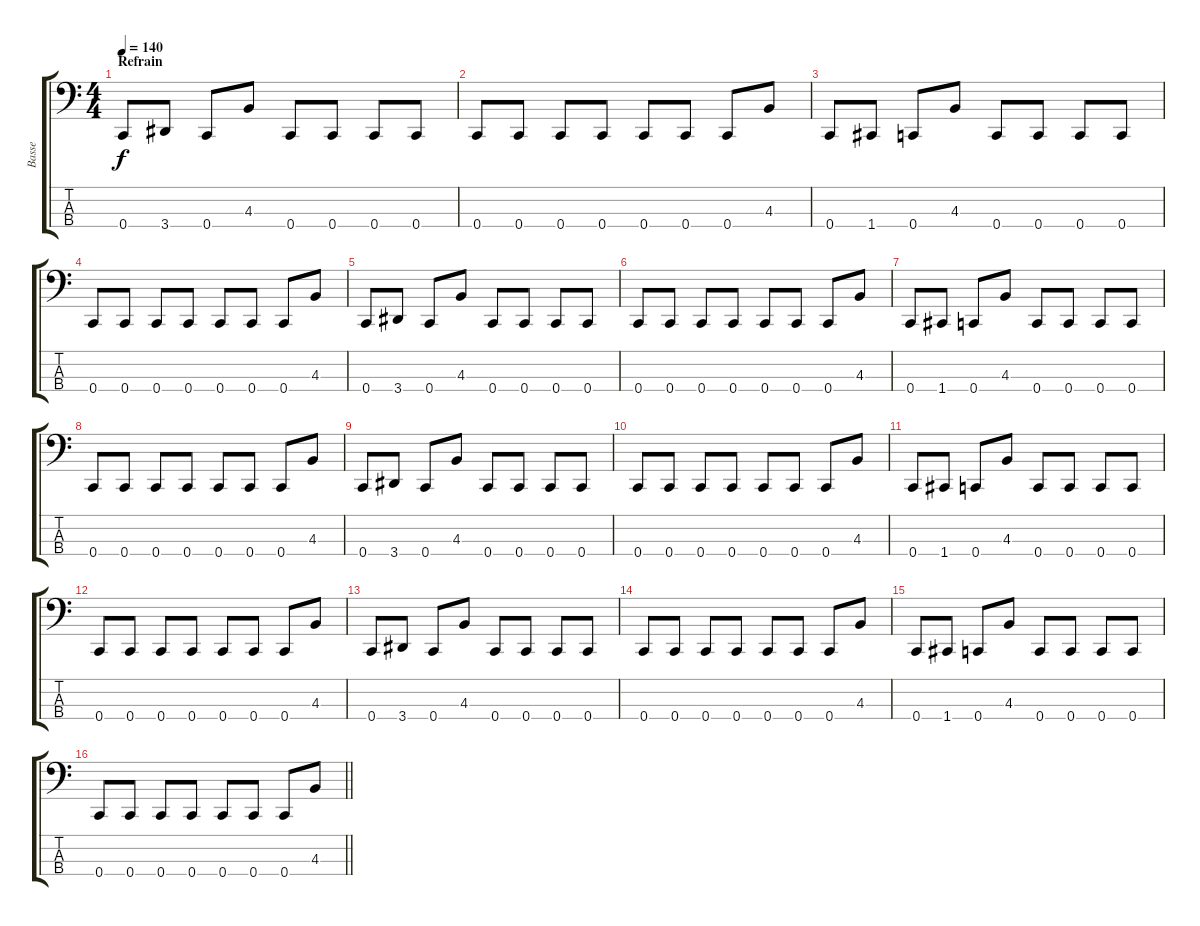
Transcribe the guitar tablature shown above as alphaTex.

\track ("Basse" "Basse") {instrument electricbassfinger}
\staff {score tabs}
\tuning (F2 C2 G1 C1) {hide}
\ts (4 4)
\section ("" "Refrain")
\tempo 140
\clef f4
\ks c
0.4.8{dy f} 3.4.8 0.4.8 4.3.8 0.4.8 0.4.8 0.4.8 0.4.8 |
0.4.8 0.4.8 0.4.8 0.4.8 0.4.8 0.4.8 0.4.8 4.3.8 |
0.4.8 1.4.8 0.4.8 4.3.8 0.4.8 0.4.8 0.4.8 0.4.8 |
0.4.8 0.4.8 0.4.8 0.4.8 0.4.8 0.4.8 0.4.8 4.3.8 |
0.4.8 3.4.8 0.4.8 4.3.8 0.4.8 0.4.8 0.4.8 0.4.8 |
0.4.8 0.4.8 0.4.8 0.4.8 0.4.8 0.4.8 0.4.8 4.3.8 |
0.4.8 1.4.8 0.4.8 4.3.8 0.4.8 0.4.8 0.4.8 0.4.8 |
0.4.8 0.4.8 0.4.8 0.4.8 0.4.8 0.4.8 0.4.8 4.3.8 |
0.4.8 3.4.8 0.4.8 4.3.8 0.4.8 0.4.8 0.4.8 0.4.8 |
0.4.8 0.4.8 0.4.8 0.4.8 0.4.8 0.4.8 0.4.8 4.3.8 |
0.4.8 1.4.8 0.4.8 4.3.8 0.4.8 0.4.8 0.4.8 0.4.8 |
0.4.8 0.4.8 0.4.8 0.4.8 0.4.8 0.4.8 0.4.8 4.3.8 |
0.4.8 3.4.8 0.4.8 4.3.8 0.4.8 0.4.8 0.4.8 0.4.8 |
0.4.8 0.4.8 0.4.8 0.4.8 0.4.8 0.4.8 0.4.8 4.3.8 |
0.4.8 1.4.8 0.4.8 4.3.8 0.4.8 0.4.8 0.4.8 0.4.8 |
\barLineRight lightlight
0.4.8 0.4.8 0.4.8 0.4.8 0.4.8 0.4.8 0.4.8 4.3.8
